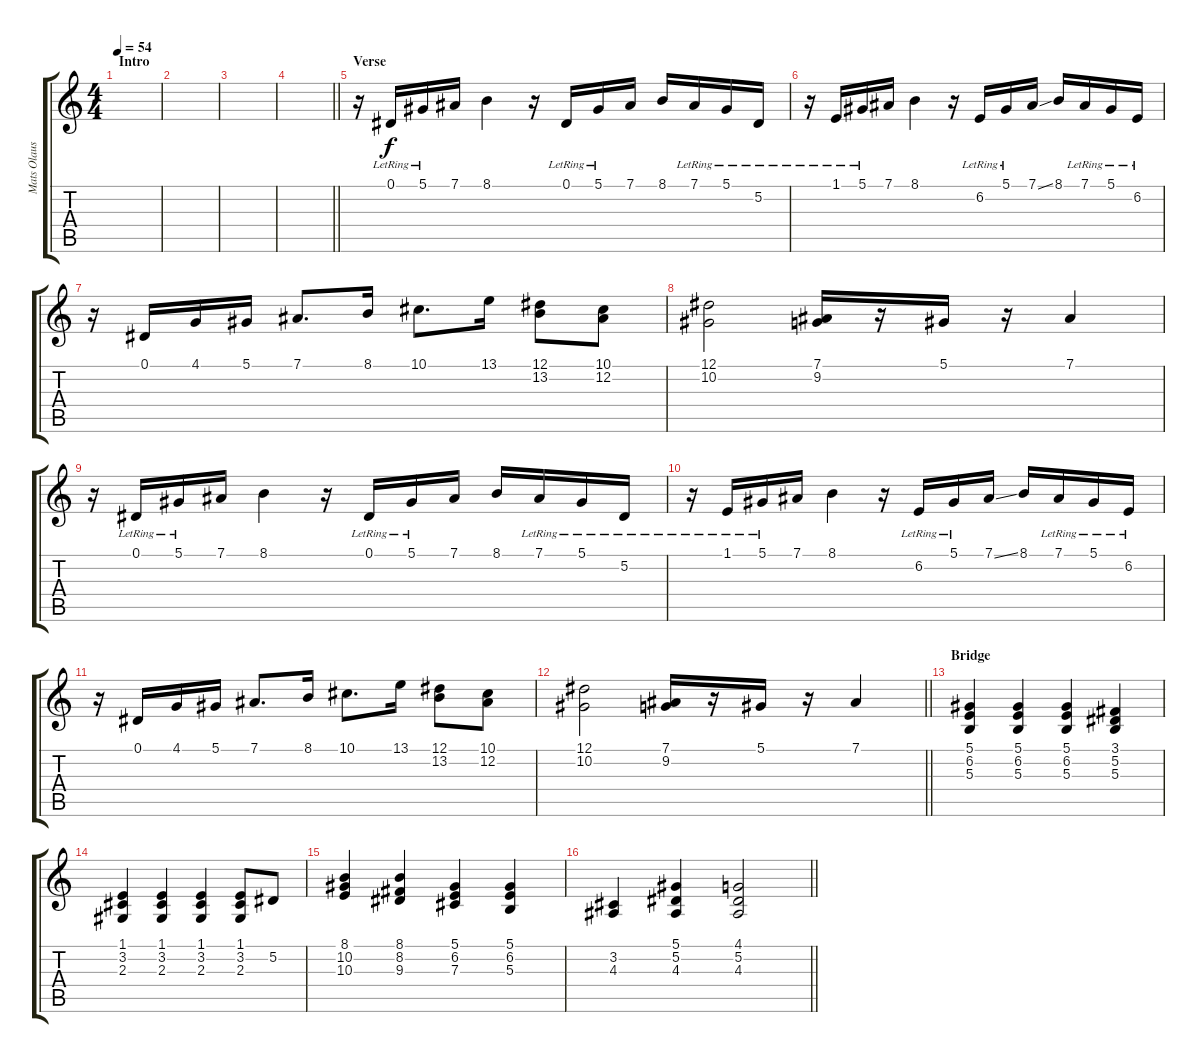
\track ("Mats Olausson" "Mats Olaus") {instrument pad1newage}
\staff {score tabs}
\tuning (Eb4 Bb3 Gb3 Db3 Ab2 Eb2) {hide}
\ts (4 4)
\section ("" "Intro")
\tempo 54
\clef g2
\ks c
|
|
|
\barLineRight lightlight
|
\section ("" "Verse")
r.16 0.1{lr}.16 5.1{lr}.16 7.1.16 8.1.4 r.16 0.1{lr}.16 5.1{lr}.16 7.1.16 8.1.16 7.1{lr}.16 5.1{lr}.16 5.2{lr}.16 |
r.16 1.1{lr}.16 5.1{lr}.16 7.1.16 8.1.4 r.16 6.2{lr}.16 5.1{lr}.16 7.1{ss}.16 8.1.16 7.1{lr}.16 5.1{lr}.16 6.2{lr}.16 |
r.16 0.1.16 4.1.16 5.1.16 7.1.8{d} 8.1.16 10.1.8{d} 13.1.16 (12.1 13.2).8 (10.1 12.2).8 |
(12.1 10.2).2 (7.1 9.2).16 r.16 5.1.16 r.16 7.1.4 |
r.16 0.1{lr}.16 5.1{lr}.16 7.1.16 8.1.4 r.16 0.1{lr}.16 5.1{lr}.16 7.1.16 8.1.16 7.1{lr}.16 5.1{lr}.16 5.2{lr}.16 |
r.16 1.1{lr}.16 5.1{lr}.16 7.1.16 8.1.4 r.16 6.2{lr}.16 5.1{lr}.16 7.1{ss}.16 8.1.16 7.1{lr}.16 5.1{lr}.16 6.2{lr}.16 |
r.16 0.1.16 4.1.16 5.1.16 7.1.8{d} 8.1.16 10.1.8{d} 13.1.16 (12.1 13.2).8 (10.1 12.2).8 |
\barLineRight lightlight
(12.1 10.2).2 (7.1 9.2).16 r.16 5.1.16 r.16 7.1.4 |
\section ("" "Bridge")
(5.1 6.2 5.3).4 (5.1 6.2 5.3).4 (5.1 6.2 5.3).4 (3.1 5.2 5.3).4 |
(1.1 3.2 2.3).4 (1.1 3.2 2.3).4 (1.1 3.2 2.3).4 (1.1 3.2 2.3).8 5.2.8 |
(8.1 10.2 10.3).4 (8.1 8.2 9.3).4 (5.1 6.2 7.3).4 (5.1 6.2 5.3).4 |
\barLineRight lightlight
(3.2 4.3).4 (5.1 5.2 4.3).4 (4.1 5.2 4.3).2
